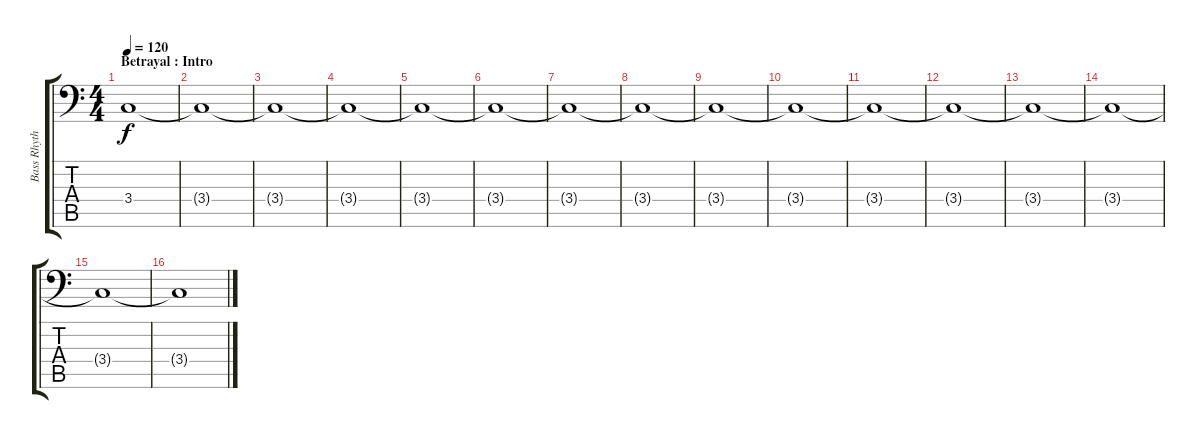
\track ("Bass Rhythm" "Bass Rhyth") {instrument contrabass}
\staff {score tabs}
\tuning (C3 G2 D2 A1 E1 B0) {hide}
\ts (4 4)
\section ("" "Betrayal : Intro")
\tempo 120
\clef f4
\ks c
3.4.1{dy f instrument contrabass} |
3.4{t}.1 |
3.4{t}.1 |
3.4{t}.1 |
3.4{t}.1 |
3.4{t}.1 |
3.4{t}.1 |
3.4{t}.1 |
3.4{t}.1 |
3.4{t}.1 |
3.4{t}.1 |
3.4{t}.1 |
3.4{t}.1 |
3.4{t}.1 |
3.4{t}.1 |
3.4{t}.1
